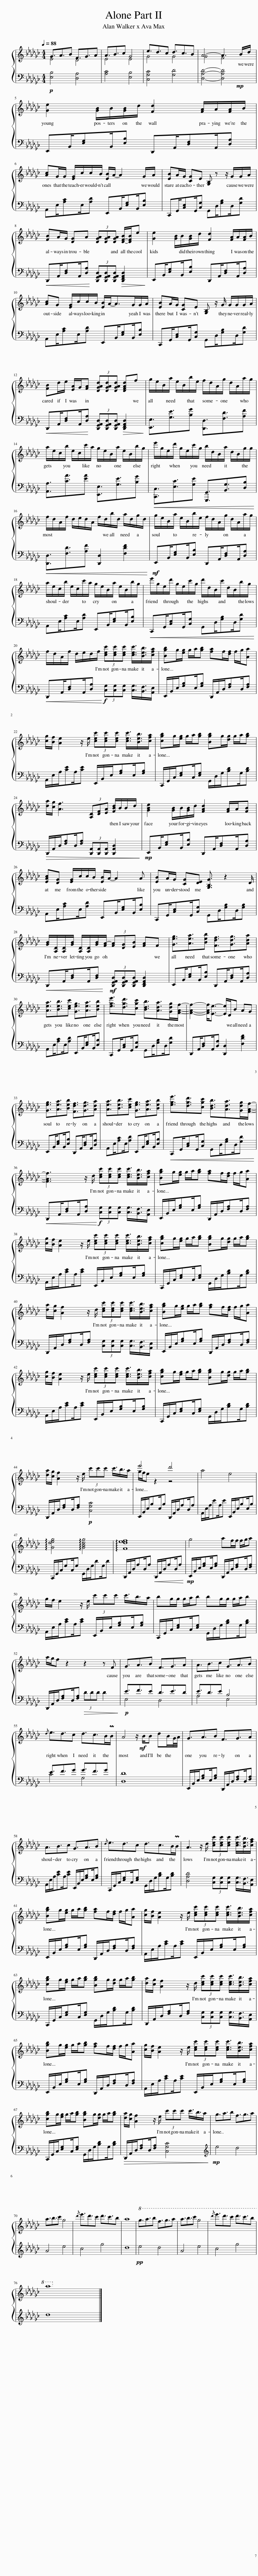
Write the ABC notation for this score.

X:1
%%score { ( 1 2 ) | ( 3 4 ) }
L:1/8
Q:1/4=88
M:4/4
I:linebreak $
K:Gb
V:1 treble
V:2 treble
V:3 bass
V:4 bass
V:1
 G3/2A3/2B F3/2G3/2A | A3/2B3/2c G4 | e3/2d3/2c d3/2c3/2B | A4- A3 B/d/!mp! |$ [Ge]2 [GB]/B/[GB]/d/ [Fd]2 [FA]/A/[FA]/B/ |$ %5
 [Ac]G/G/ [EG]/c/c/B/ [EB]/A/- A2 G/A/ | [EB]A/G/ [CG]E [G,B,] z z/ G/G/A/ |$ [FB]A/G/ [DG]A (3[DGA][DGA][DGA] [D-F-B]/[DFB]/e | [Ge]2 [GB]/B/[GB]/d/ [Fd]2 [FA]/A/[FA]/B/ |$ [Ac]G [EG]/c/c/B/ [EB]/A-<AG/G/A/ | %10
 [EB]A/G/ [CG]E [G,B,] z/ G/ G/G/G/A/ |$ [FB]d/e/ [EA]/G/[FA] (3[DGAd][DGAd][DGAd] [DFAd]f | g/e/B/a/ e/B/b/e/ f/d/A/g/ d/A/a/g/ |$ a/e/c/b/ e/c/c'/a/ g/e/B/a/ e/B/b/g/ | e'/g/e/d'/ g/e/c'/g/ b/d/B/a/ d/B/g/g/ |$ %15
 f/d/A/f/ d/e/d/A/ f/d/b/d/ a/d/g/d/ | g/e/B/a/ e/B/b/e/ f/d/A/g/ d/A/a/g/ |$ a/e/c/b/ e/c/c'/a/ g/e/B/a/ e/B/b/g/ | e'/g/e/d'/ g/e/c'/g/ d'/d/B/c'/ d/B/b/g/ |$ f/d/A/f/ d/e/d/f/ (3[cec'][cec'][cec'] [cec']3/4[Beb]3/4[cfa]/ | %20
 [Bgb]g/[eg]/ g/a/[gb] [fa]f/[df]/ f/g/[Aa] |$ [cg]/[Bf]/ [Ae]2 z/ e/ (3[cec'][cec'][cec'] [cec']3/4[Beb]3/4[cfa]/ | [cgb]g/[eg]/ g/a/[gb] [Bgb]g/[dg]/ g/a/[gb] |$ [da]/[cg]/ [Af]3 (3[A,D][DF][EA] [FBd]/B/B/d/ | [GBe]2 [GB]/B/[GB]/d/ [FAd]2 [FA]/A/[FB] |$ %25
 [EAc][DG] [EG]/c/c/B/ [EB]/A/- A2 A | [EB]A/G/ [CG][DE] [G,B,G]3/2 z2 D/ |$ [GB]/[A,D]/[A,D]/[GB]/ [A,D]/[A,D]/[GB]/[FA-]/ (3[FA][DG][EB] [FA]F | [Geg]3/2[Aea]3/2[Beb] [Fdf]3/2[Gdg]3/2[Ada] |$ [Aea]3/2[Beb]3/2[cec'] [Geg]3/2[Aea]3/2[Beb] | %30
 [ege']3/2[dgd']3/2[cgc'] [Bdb]3/2[Ada]>[Gdg][FAf]/- | [FAf]2- [FAf]<[Ee]- [Ee]/D/B AG |$ [Geg]3/2[Aea]3/2[Beb] [Fdf]3/2[Gdg]3/2[Ada] | [Aea]3/2[Beb]3/2[cec'] [Geg]3/2[Aea]3/2[Beb] | [ege']3/2[dgd']3/2[cgc'] [Bdb]3/2[Ada]>[Gdg][FAf]/- |$ %35
 [FAf]3 z/ d/ (3[cec'][cec'][cec'] [cec']3/4[Beb]3/4[cfa]/ | [Bgb]g/[eg]/ g/a/[gb] [fa]f/[df]/ f/g/[Aa] |$ [cg]/[Bf]/ [Ae]2 z/ e/ (3[cec'][cec'][cec'] [cec']3/4[Beb]3/4[cfa]/ | [cgb]g/[eg]/ g/a/[gb] [Bgb]g/[dg]/ g/a/[gb] |$ [da]/[cg]/ [Af]2 z/ d/ (3[cec'][cec'][cec'] [cec']3/4[Beb]3/4[cfa]/ | %40
 [Bgb]g/[eg]/ g/a/[gb] [fa]f/[df]/ f/g/[Aa] |$ [cg]/[Bf]/ [Ae]2 z/ e/ (3[cec'][cec'][cec'] [cec']3/4[Beb]3/4[cfa]/ | [cgb]g/[eg]/ g/a/[gb] [Bgb]g/[dg]/ g/a/[gb] |$ [da]/[cg]/ [Af]2 z/ e/ (3c'c'c' c'3/4b3/4a/ | e'4 d'4 | %45
 a4 e4 |$ !arpeggio![Gdeg]4 !arpeggio![GBdg]4 | !arpeggio![Fdef]8 | g4 af/f/ f/g/a |$ g/f/ e2 z/ e/ (3c'c'c' c'3/4b3/4a/ | %50
 bg/g/ g/a/b bg/g/ g/a/b |$ a/g/f z2 z2 z F | G3/2A3/2B F3/2G3/2A | A3/2B3/2c G3/2A3/2B |${/d} e3/2d3/2c d3/2c>BPB/ | %55
 A4 z/!mf! B/B dB/G/4A/4 | G3/2A3/2B F3/2G3/2A |$ A3/2B3/2c G3/2A3/2B |{/d} e3/2d3/2c d3/2c>BPB/ | A3 z/ d/ (3[cec'][cec'][cec'] [cec']3/4[Beb]3/4[cfa]/ |$ %60
 [Bgb]g/[eg]/ g/a/[gb] [fa]f/[df]/ f/g/[Aa] | [cg]/[Bf]/ [Ae]2 z/ e/ (3[cec'][cec'][cec'] [cec']3/4[Beb]3/4[cfa]/ |$ [cgb]g/[eg]/ g/a/[gb] [Bgb]g/[dg]/ g/a/[gb] | [da]/[cg]/ [Af]2 z/ d/ (3[cec'][cec'][cec'] [cec']3/4[Beb]3/4[cfa]/ |$ [Bgb]g/[eg]/ g/a/[gb] [fa]f/[df]/ f/g/[Aa] | %65
 [cg]/[Bf]/ [Ae]2 z/ e/ (3[cec'][cec'][cec'] [cec']3/4[Beb]3/4[cfa]/ |$ [cgb]g/[eg]/ g/a/[gb] [Bgb]g/[dg]/ g/a/[gb] | [da]/[cg]/ [Af]2 z/ e/ (3c'c'c' c'3/4b3/4a/ | g3/2a3/2b f3/2g3/2a |$ a3/2b3/2c' g4 | %70
{/d'} e'3/2d'3/2c' d'3/2c'3/2b | a8 |!8va(! g'3/2a'3/2b' f'3/2g'3/2a' | a'3/2b'3/2c'' g'4 |{/d''} e''3/2d''3/2c'' d''3/2c''3/2b' |$ %75
 a'8!8va)! |] %76
V:2
 E4 D4 | E4 E4 | G4 G4 | G4 F4 |$ x8 |$ %5
 x8 | x8 |$ x8 | x8 |$ x8 | %10
 x8 |$ x8 | x8 |$ x8 | x8 |$ %15
 x8 | x8 |$ x8 | x8 |$ x8 | %20
 x8 |$ x8 | x8 |$ x8 | x8 |$ %25
 x8 | x8 |$ x8 | x8 |$ x8 | %30
 x8 | x8 |$ x8 | x8 | x8 |$ %35
 x8 | x8 |$ x8 | x8 |$ x8 | %40
 x8 |$ x8 | x8 |$ x8 | g/f/e z2 z4 | %45
 x8 |$ x8 | x8 | x8 |$ x8 | %50
 x8 |$ x8 | x8 | x8 |$ x8 | %55
 x8 | x8 |$ x8 | x8 | x8 |$ %60
 x8 | x8 |$ x8 | x8 |$ x8 | %65
 x8 |$ x8 | x8 | x8 |$ x8 | %70
 x8 | x8 |!8va(! x8 | x8 | x8 |$ %75
 x8!8va)! |] %76
V:3
!p! [E,B,]4 [D,A,]4 | [A,C]4 [E,B,]4 | [C,G,C]4 [G,D]4 | [D,A,D]4- [D,A,D]4 |$ E,,B,,/[E,G,]B,,/[E,B,] D,,A,,/[D,F,]A,,/[D,A,] |$ %5
 A,,E,/[A,C]E,/[A,D] E,,B,,/[E,G,]B,,/[E,B,] | C,,G,,/[C,E,]G,,/[C,G,] G,,D,/[G,B,]D,/[G,D] |$!<(! D,,A,,/[D,F,]A,,/[D,A,] (3[D,,G,,A,,D,][D,,G,,A,,D,][D,,G,,A,,D,]!>(! [D,,F,,A,,D,]2!<)!!>)! | E,,B,,/[E,G,]B,,/[E,B,] D,,A,,/[D,F,]A,,/[D,A,] |$ A,,E,/[A,C]E,/[A,D] E,,B,,/[E,G,]B,,/[E,B,] | %10
 C,,G,,/[C,E,]G,,/[C,G,] G,,D,/[G,B,]D,/[G,D] |$!<(! D,,A,,/[D,F,]A,,/[D,A,] (3[D,,G,,A,,D,][D,,G,,A,,D,][D,,G,,A,,D,]!>(! [D,,F,,A,,D,]2!<)!!>)! | [E,,E,]3/2[G,E]3/2[B,G] [D,,D,]3/2[F,D]3/2[A,F] |$ [A,,A,]3/2[CA]3/2[EA] [E,,E,]3/2[G,E]3/2[B,G] |!<(! [C,,C,]3/2[E,C]3/2[G,E] [G,,,G,,]3/2[B,,G,]3/2[D,B,]!<)! |$ %15
!<(! [D,,D,]3/2[F,D]3/2[A,F] [D,,D,]2 [F,DF]2!<)! |!mf! E,,B,,/[E,G,]B,,/[E,B,] D,,A,,/[D,F,]A,,/[D,A,] |$ A,,E,/[A,C]E,/[A,D] E,,B,,/[E,G,]B,,/[E,B,] |!<(! C,,G,,/[C,E,]G,,/[C,G,] G,,D,/[G,B,]D,/[G,D]!<)! |$!<(! D,,A,,/[D,F,]A,,/[D,A,]!<)!!f! (3[C,G,][C,G,][C,G,] [C,G,]3/4[B,,F,]3/4[A,,E,]/ | %20
 E,,/B,,/E,/[G,B,]E,/[G,B,] D,,/A,,/D,/[F,A,]D,/[F,A,] |$ A,,/E,/A,/[CE]A,/[CE] E,,/B,,/E,/[G,B,]E,/[G,B,] | C,,/G,,/C,/[E,G,]C,/[E,G,] G,,/D,/G,/[B,D]G,/[B,D] |$!>(! D,,/A,,/D,/[F,A,]D,/[F,A,] (3[D,,A,,][D,,A,,][D,,A,,] [D,,A,,D,]2!>)! |!mp! E,,B,,/[E,G,]B,,/[E,B,] D,,A,,/[D,F,]A,,/[D,A,] |$ %25
 A,,E,/[A,C]E,/[A,D] E,,B,,/[E,G,]B,,/[E,B,] | C,,G,,/[C,E,]G,,/[C,G,] G,,D,/[G,B,]D,/[G,B,] |$!<(! D,,A,,/[D,F,]A,,/[D,F,]!mf! (3[D,,G,,A,,D,][D,,G,,A,,D,][D,,G,,A,,D,]!<)! [D,,F,,A,,D,]2 | E,,B,,/[E,G,]B,,/[E,B,] D,,A,,/[D,F,]A,,/[D,A,] |$ A,,E,/[A,C]E,/[A,D] E,,B,,/[E,G,]B,,/[E,B,] | %30
 C,,G,,/[C,E,]G,,/[C,G,] G,,D,/[G,B,]D,/[G,D] | D,,A,,/[D,F,]A,,/[D,A,] [D,,D,]2 [F,DF]2 |$ E,,B,,/[E,G,]B,,/[E,B,] D,,A,,/[D,F,]A,,/[D,A,] | A,,E,/[A,C]E,/[A,D] E,,B,,/[E,G,]B,,/[E,B,] |!<(! C,,G,,/[C,E,]G,,/[C,G,] G,,D,/[G,B,]D,/[G,D]!<)! |$ %35
!<(! D,,A,,/[D,F,]A,,/[D,A,]!<)!!f! (3[C,G,][C,G,][C,G,] [C,G,]3/4[B,,F,]3/4[A,,E,]/ | E,,/B,,/E,/[G,B,]E,/[G,B,] D,,/A,,/D,/[F,A,]D,/[F,A,] |$ A,,/E,/A,/[CE]A,/[CE] E,,/B,,/E,/[G,B,]E,/[G,B,] | C,,/G,,/C,/[E,G,]C,/[E,G,] G,,/D,/G,/[B,D]G,/[B,D] |$ D,,/A,,/D,/[F,A,]D,/[F,A,] (3[C,G,][C,G,][C,G,] [C,G,]3/4[B,,F,]3/4[A,,E,]/ | %40
 E,,/B,,/E,/[G,B,]E,/[G,B,] D,,/A,,/D,/[F,A,]D,/[F,A,] |$ A,,/E,/A,/[CE]A,/[CE] E,,/B,,/E,/[G,B,]E,/[G,B,] | C,,/G,,/C,/[E,G,]C,/[E,G,] G,,/D,/G,/[B,D]G,/[B,D] |$ D,,/A,,/D,/[F,A,]D,/[F,A,]!p! [C,G,C]4 | E,,/B,,/E,/B,E,/B, D,,/A,,/D,/A,D,/A, | %45
 A,,/E,/A,/EA,/E E,,/B,,/E,/B,E,/B, |$ C,,/G,,/C,/G,C,/G, G,,/D,/G,/DG,/D | D,,/A,,/D,/A,D,/A,!<(! D,,/A,,/D,/A,D,/A,!<)! |!mp! E,,/B,,/E,/[G,B,]E,/[G,B,] D,,/A,,/D,/[F,A,]D,/[F,A,] |$ A,,/E,/A,/[CE]A,/[CE] E,,/B,,/E,/[G,B,]E,/[G,B,] | %50
 C,,/G,,/C,/[E,G,]C,/[E,G,] G,,/D,/G,/[B,D]G,/[B,D] |$ D,,/A,,/D,/[F,A,]D,/[F,A,]!>(! (3DDD D2!>)! |!p! E3/2F3/2E D3/2E3/2D | E3/2D3/2E B,4 |$ E3/2F3/2G G3/2F3/2G | %55
 [D,D]8 | E,,/B,,/E,/[G,B,]E,/[G,B,] D,,/A,,/D,/[F,A,]D,/[F,A,] |$ A,,/E,/A,/[CE]A,/[CE] E,,/B,,/E,/[G,B,]E,/[G,B,] | C,,/G,,/C,/[E,G,]C,/[E,G,] G,,/D,/G,/[B,D]G,/[B,D] | [D,A,D]4 (3[C,G,][C,G,][C,G,] [C,G,]3/4[B,,F,]3/4[A,,E,]/ |$ %60
 E,,/B,,/E,/[G,B,]E,/[G,B,] D,,/A,,/D,/[F,A,]D,/[F,A,] | A,,/E,/A,/[CE]A,/[CE] E,,/B,,/E,/[G,B,]E,/[G,B,] |$ C,,/G,,/C,/[E,G,]C,/[E,G,] G,,/D,/G,/[B,D]G,/[B,D] | D,,/A,,/D,/[F,A,]D,/[F,A,] (3[C,G,][C,G,][C,G,] [C,G,]3/4[B,,F,]3/4[A,,E,]/ |$ E,,/B,,/E,/[G,B,]E,/[G,B,] D,,/A,,/D,/[F,A,]D,/[F,A,] | %65
 A,,/E,/A,/[CE]A,/[CE] E,,/B,,/E,/[G,B,]E,/[G,B,] |$ C,,/G,,/C,/[E,G,]C,/[E,G,] G,,/D,/G,/[B,D]G,/[B,D] |!>(! D,,/A,,/D,/[F,A,]D,/[F,A,] [C,G,C]4!>)! |[K:treble]!mp! e4 d4 |$ A4 e4 | %70
 c4 g4 | d8 |!pp! e4 d4 | A4 e4 | c4 g4 |$ %75
 d8 |] %76
V:4
 x8 | x8 | x8 | x8 |$ x8 |$ %5
 x8 | x8 |$ x8 | x8 |$ x8 | %10
 x8 |$ x8 | x8 |$ x8 | x8 |$ %15
 x8 | x8 |$ x8 | x8 |$ x8 | %20
 x8 |$ x8 | x8 |$ x8 | x8 |$ %25
 x8 | x8 |$ x8 | x8 |$ x8 | %30
 x8 | x8 |$ x8 | x8 | x8 |$ %35
 x8 | x8 |$ x8 | x8 |$ x8 | %40
 x8 |$ x8 | x8 |$ x8 | x8 | %45
 x8 |$ x8 | x8 | x8 |$ x8 | %50
 x8 |$ x8 | E,4 D,4 | A,4 E,4 |$ C4 G,4 | %55
 x8 | x8 |$ x8 | x8 | x8 |$ %60
 x8 | x8 |$ x8 | x8 |$ x8 | %65
 x8 |$ x8 | x8 |[K:treble] x8 |$ x8 | %70
 x8 | x8 | x8 | x8 | x8 |$ %75
 x8 |] %76
